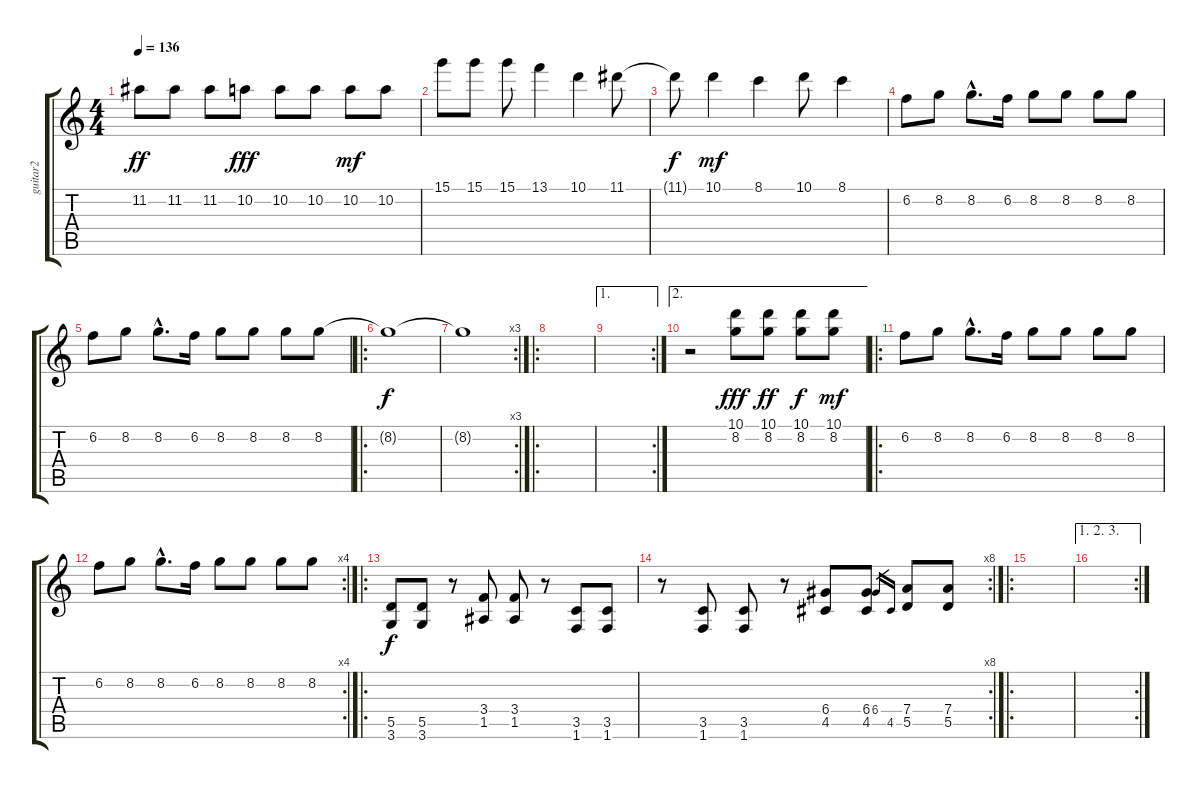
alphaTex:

\track ("guitar2" "guitar2") {instrument distortionguitar}
\staff {score tabs}
\tuning (E4 B3 G3 D3 A2 E2) {hide}
\ts (4 4)
\tempo 136
\clef g2
\ks c
11.2.8{dy ff} 11.2.8 11.2.8 10.2.8{dy fff} 10.2.8 10.2.8 10.2.8{dy mf} 10.2.8 |
15.1.8 15.1.8 15.1.8 13.1.4 10.1.4 11.1.8 |
11.1{t}.8{dy f} 10.1.4{dy mf} 8.1.4 10.1.8 8.1.4 |
6.2.8 8.2.8 8.2{hac}.8{d} 6.2.16 8.2.8 8.2.8 8.2.8 8.2.8 |
6.2.8 8.2.8 8.2{hac}.8{d} 6.2.16 8.2.8 8.2.8 8.2.8 8.2.8 |
\ro
8.2{t}.1{dy f} |
\rc 3
8.2{t}.1 |
\ro
|
\ae 1
\rc 2
|
\ae 2
r.2 (10.1 8.2).8{dy fff} (10.1 8.2).8{dy ff} (10.1 8.2).8{dy f} (10.1 8.2).8{dy mf} |
\ro
6.2.8 8.2.8 8.2{hac}.8{d} 6.2.16 8.2.8 8.2.8 8.2.8 8.2.8 |
\rc 4
6.2.8 8.2.8 8.2{hac}.8{d} 6.2.16 8.2.8 8.2.8 8.2.8 8.2.8 |
\ro
(5.5 3.6).8{dy f instrument overdrivenguitar} (5.5 3.6).8 r.8 (3.4 1.5).8 (3.4 1.5).8 r.8 (3.5 1.6).8 (3.5 1.6).8 |
\rc 8
r.8 (3.5 1.6).8 (3.5 1.6).8 r.8 (6.4 4.5).8 (6.4 4.5).8 6.4.16{gr} 4.5.16{gr} (7.4 5.5).8 (7.4 5.5).8 |
\ro
|
\ae (1 2 3)
\rc 2
